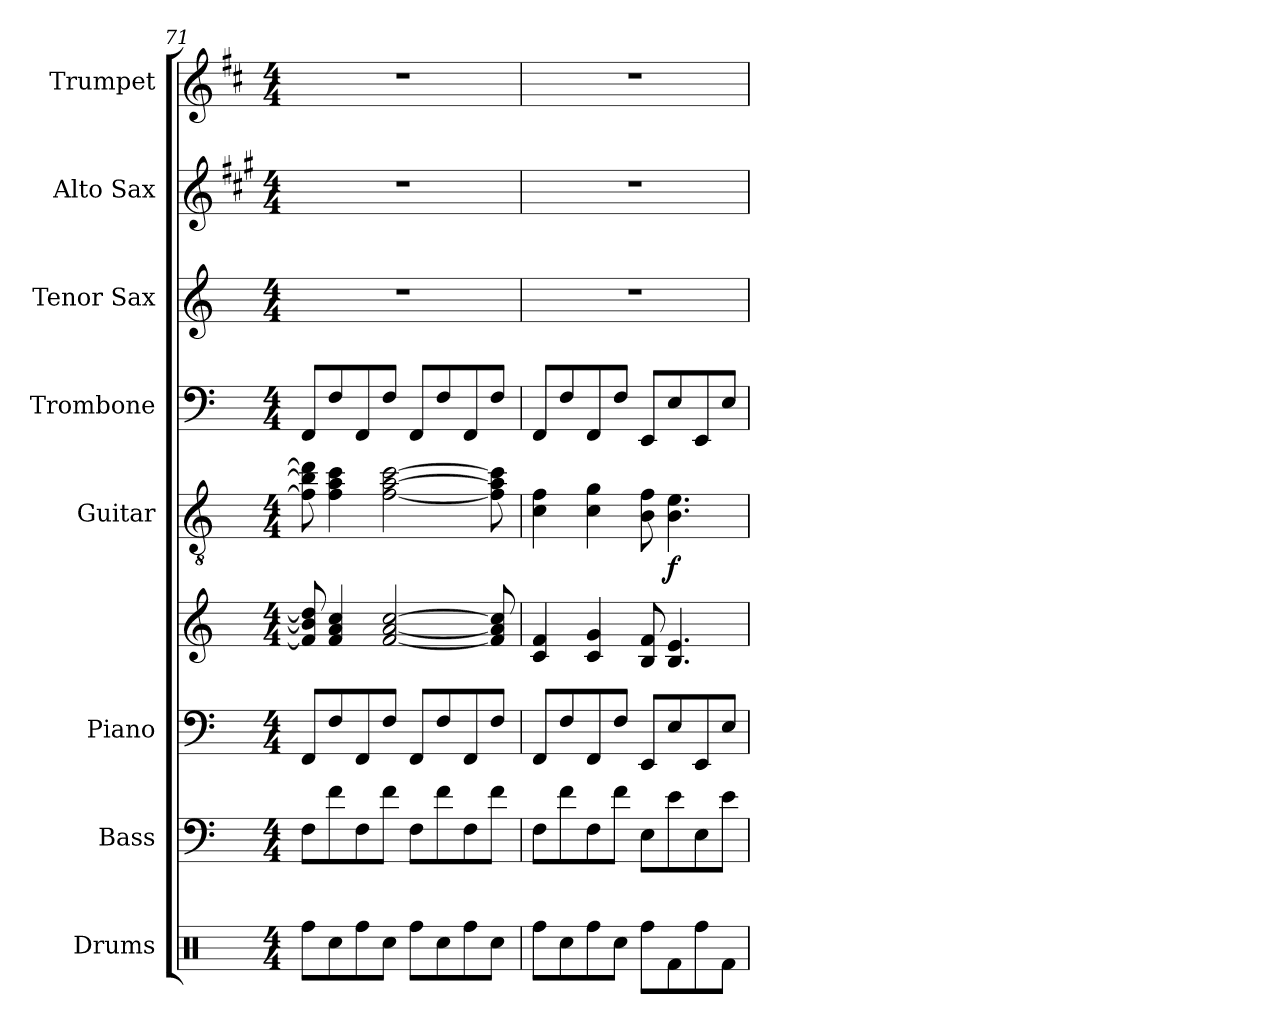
**kern	**kern	**kern	**kern	**kern	**dynam	**kern	**kern	**kern	**kern
*part8	*part7	*part6	*part6	*part5	*part5	*part4	*part3	*part2	*part1
*staff9	*staff8	*staff7	*staff6	*staff5	*staff5	*staff4	*staff3	*staff2	*staff1
*I"Drums	*I"Bass	*I"Piano	*	*I"Guitar	*	*I"Trombone	*I"Tenor Sax	*I"Alto Sax	*I"Trumpet
*I'Drums	*I'Bass	*I'Piano	*	*I'Gtr.	*	*I'Tbn.	*I'Tenor	*I'Alto	*I'Tpt.
!!LO:PB:g=z
*clefX	*clefF4	*clefF4	*clefG2	*clefGv2	*	*clefF4	*clefG2	*clefG2	*clefG2
*	*ITrd7c12	*	*	*	*	*	*ITrd8c14	*ITrd5c9	*ITrd1c2
*k[]	*k[]	*k[]	*k[]	*k[]	*	*k[]	*k[]	*k[]	*k[]
*M4/4	*M4/4	*M4/4	*M4/4	*M4/4	*	*M4/4	*M4/4	*M4/4	*M4/4
=71	=71	=71	=71	=71	=71	=71	=71	=71	=71
8Rff\L	8FF\L	8FF/L	8f/] 8b/] 8dd/]	8f\] 8b\] 8dd\]	.	8FF/L	1r	1r	1r
8Rcc\	8F\	8F/	4f/ 4a/ 4cc/	4f\ 4a\ 4cc\	.	8F/	.	.	.
8Rff\	8FF\	8FF/	.	.	.	8FF/	.	.	.
8Rcc\J	8F\J	8F/J	[2f/ [2a/ [2cc/	[2f\ [2a\ [2cc\	.	8F/J	.	.	.
8Rff\L	8FF\L	8FF/L	.	.	.	8FF/L	.	.	.
8Rcc\	8F\	8F/	.	.	.	8F/	.	.	.
8Rff\	8FF\	8FF/	.	.	.	8FF/	.	.	.
8Rcc\J	8F\J	8F/J	8f/] 8a/] 8cc/]	8f\] 8a\] 8cc\]	.	8F/J	.	.	.
=72	=72	=72	=72	=72	=72	=72	=72	=72	=72
8Rff\L	8FF\L	8FF/L	4c/ 4f/	4c\ 4f\	.	8FF/L	1r	1r	1r
8Rcc\	8F\	8F/	.	.	.	8F/	.	.	.
8Rff\	8FF\	8FF/	4c/ 4g/	4c\ 4g\	.	8FF/	.	.	.
8Rcc\J	8F\J	8F/J	.	.	.	8F/J	.	.	.
8Rff\L	8EE\L	8EE/L	8B/ 8f/	8B\ 8f\	.	8EE/L	.	.	.
!	!	!	!	!	!LO:DY:b	!	!	!	!
8Rf\	8E\	8E/	4.B/ 4.e/	4.B\ 4.e\	f	8E/	.	.	.
8Rff\	8EE\	8EE/	.	.	.	8EE/	.	.	.
8Rf\J	8E\J	8E/J	.	.	.	8E/J	.	.	.
=	=	=	=	=	=	=	=	=	=
*-	*-	*-	*-	*-	*-	*-	*-	*-	*-
